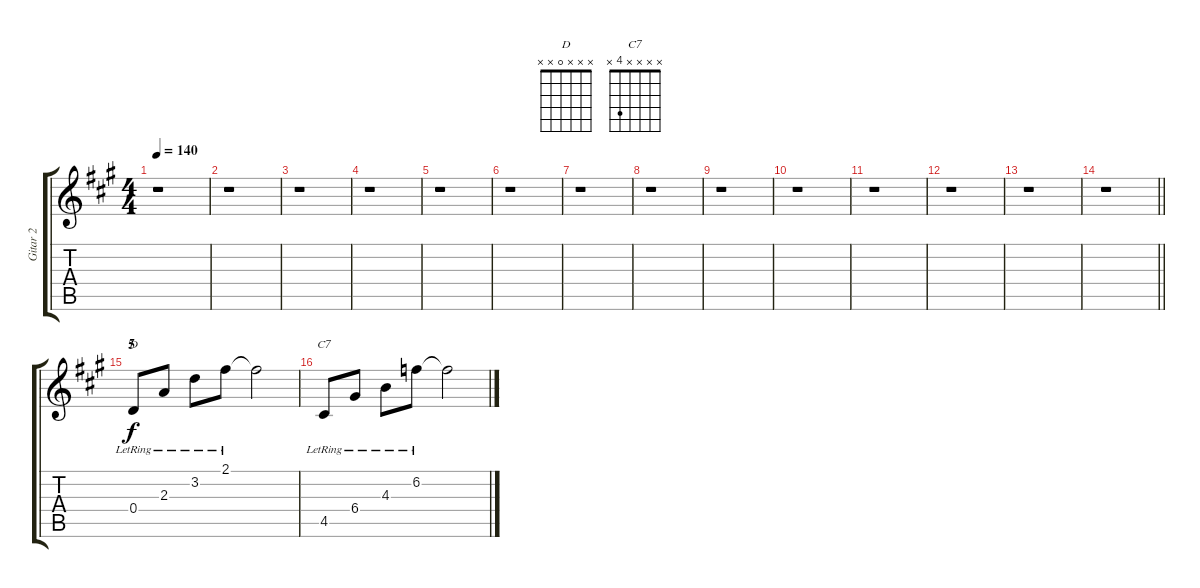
\track ("Gitar 2" "Gitar 2") {instrument electricguitarjazz}
\staff {score tabs}
\tuning (E4 B3 G3 D3 A2 E2) {hide}
\chord ("D" x x x 0 x x)
\chord ("C7" x x x x 4 x)
\ts (4 4)
\tempo 140
\clef g2
\ks a
r.1{dy f} |
r.1 |
r.1 |
r.1 |
r.1 |
r.1 |
r.1 |
r.1 |
r.1 |
r.1 |
r.1 |
r.1 |
r.1 |
\barLineRight lightlight
r.1 |
\section ("" "5")
0.4{lr}.8{ch "D" instrument electricguitarjazz} 2.3{lr}.8 3.2{lr}.8 2.1{lr}.8 2.1{t}.2 |
4.5{lr}.8{ch "C7"} 6.4{lr}.8 4.3{lr}.8 6.2{lr}.8 6.2{t}.2
